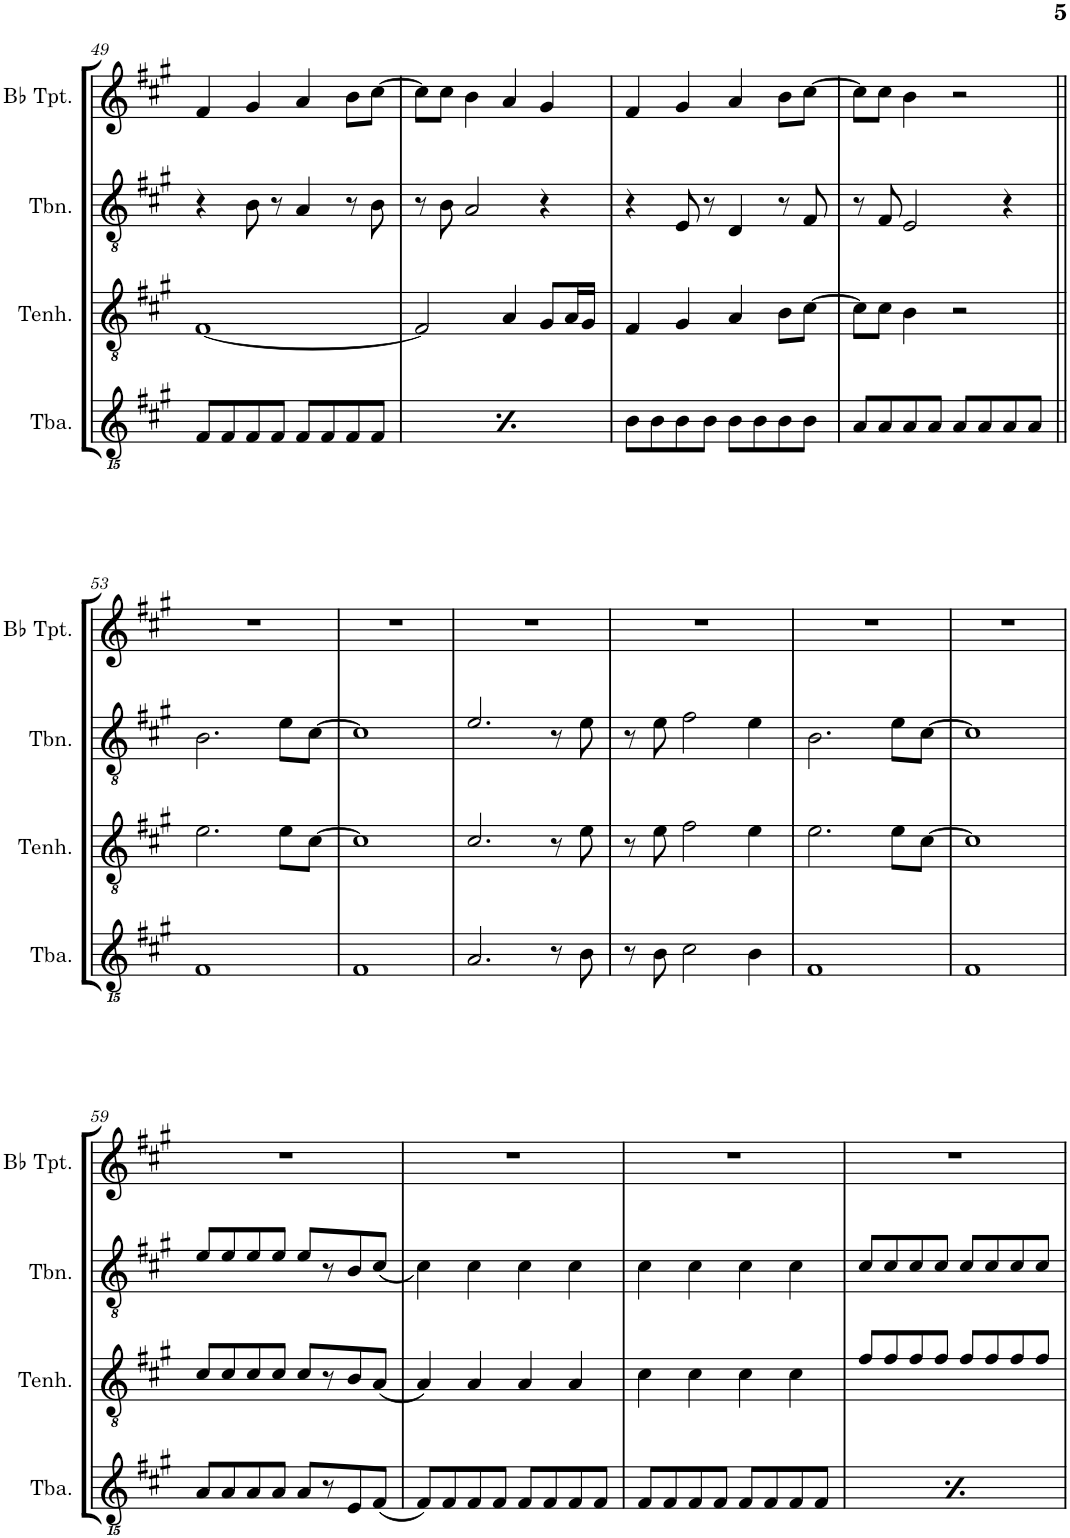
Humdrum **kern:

**kern	**kern	**kern	**kern
*part4	*part3	*part2	*part1
*staff4	*staff3	*staff2	*staff1
*I"Tuba	*I"Tenorhorn	*I"Trombone	*I"Bb Trumpet
*I'Tba.	*I'Tenh.	*I'Tbn.	*I'Bb Tpt.
!!LO:PB:g=z
*clefGvv2	*clefGv2	*clefGv2	*clefG2
*Trd1c2	*Trd1c2	*Trd1c2	*Trd1c2
*k[f#c#g#]	*k[f#c#g#]	*k[f#c#g#]	*k[f#c#g#]
*M4/4	*M4/4	*M4/4	*M4/4
=49	=49	=49	=49
8FF#/L	[1F#	4r	4f#/
8FF#/	.	.	.
8FF#/	.	8B\	4g#/
8FF#/J	.	8r	.
8FF#/L	.	4A/	4a/
8FF#/	.	.	.
8FF#/	.	8r	8b\L
8FF#/J	.	8B\	[>8cc#\J
=50	=50	=50	=50
8FF#/L	2F#/]	8r	8cc#\L]
8FF#/	.	8B\	8cc#\J
8FF#/	.	2A/	4b\
8FF#/J	.	.	.
8FF#/L	4A/	.	4a/
8FF#/	.	.	.
8FF#/	8G#/L	4r	4g#/
8FF#/J	16A/L	.	.
.	16G#/JJ	.	.
=51	=51	=51	=51
8BB\L	4F#/	4r	4f#/
8BB\	.	.	.
8BB\	4G#/	8E/	4g#/
8BB\J	.	8r	.
8BB\L	4A/	4D/	4a/
8BB\	.	.	.
8BB\	8B\L	8r	8b\L
8BB\J	[>8c#\J	8F#/	[>8cc#\J
=52	=52	=52	=52
8AA/L	8c#\L]	8r	8cc#\L]
8AA/	8c#\J	8F#/	8cc#\J
8AA/	4B\	2E/	4b\
8AA/J	.	.	.
8AA/L	2r	.	2r
8AA/	.	.	.
8AA/	.	4r	.
8AA/J	.	.	.
!!LO:LB:g=z
=53||	=53||	=53||	=53||
1FF#	2.e\	2.B\	1r
.	8e\L	8e\L	.
.	[8c#\J	[8c#\J	.
=54	=54	=54	=54
1FF#	1c#]	1c#]	1r
=55	=55	=55	=55
2.AA/	2.c#/	2.e/	1r
8r	8r	8r	.
8BB\	8e\	8e\	.
=56	=56	=56	=56
8r	8r	8r	1r
8BB\	8e\	8e\	.
2C#\	2f#\	2f#\	.
4BB\	4e\	4e\	.
=57	=57	=57	=57
1FF#	2.e\	2.B\	1r
.	8e\L	8e\L	.
.	[8c#\J	[8c#\J	.
=58	=58	=58	=58
1FF#	1c#]	1c#]	1r
!!LO:LB:g=z
=59	=59	=59	=59
8AA/L	8c#/L	8e/L	1r
8AA/	8c#/	8e/	.
8AA/	8c#/	8e/	.
8AA/J	8c#/J	8e/J	.
8AA/L	8c#/L	8e/L	.
8r	8r	8r	.
8EE/	8B/	8B/	.
(<8FF#/J	(<8A/J	(<8c#/J	.
=60	=60	=60	=60
8FF#/L)	4A/)	4c#\)	1r
8FF#/	.	.	.
8FF#/	4A/	4c#\	.
8FF#/J	.	.	.
8FF#/L	4A/	4c#\	.
8FF#/	.	.	.
8FF#/	4A/	4c#\	.
8FF#/J	.	.	.
=61	=61	=61	=61
8FF#/L	4c#\	4c#\	1r
8FF#/	.	.	.
8FF#/	4c#\	4c#\	.
8FF#/J	.	.	.
8FF#/L	4c#\	4c#\	.
8FF#/	.	.	.
8FF#/	4c#\	4c#\	.
8FF#/J	.	.	.
=62	=62	=62	=62
8FF#/L	8f#/L	8c#/L	1r
8FF#/	8f#/	8c#/	.
8FF#/	8f#/	8c#/	.
8FF#/J	8f#/J	8c#/J	.
8FF#/L	8f#/L	8c#/L	.
8FF#/	8f#/	8c#/	.
8FF#/	8f#/	8c#/	.
8FF#/J	8f#/J	8c#/J	.
=	=	=	=
*-	*-	*-	*-
